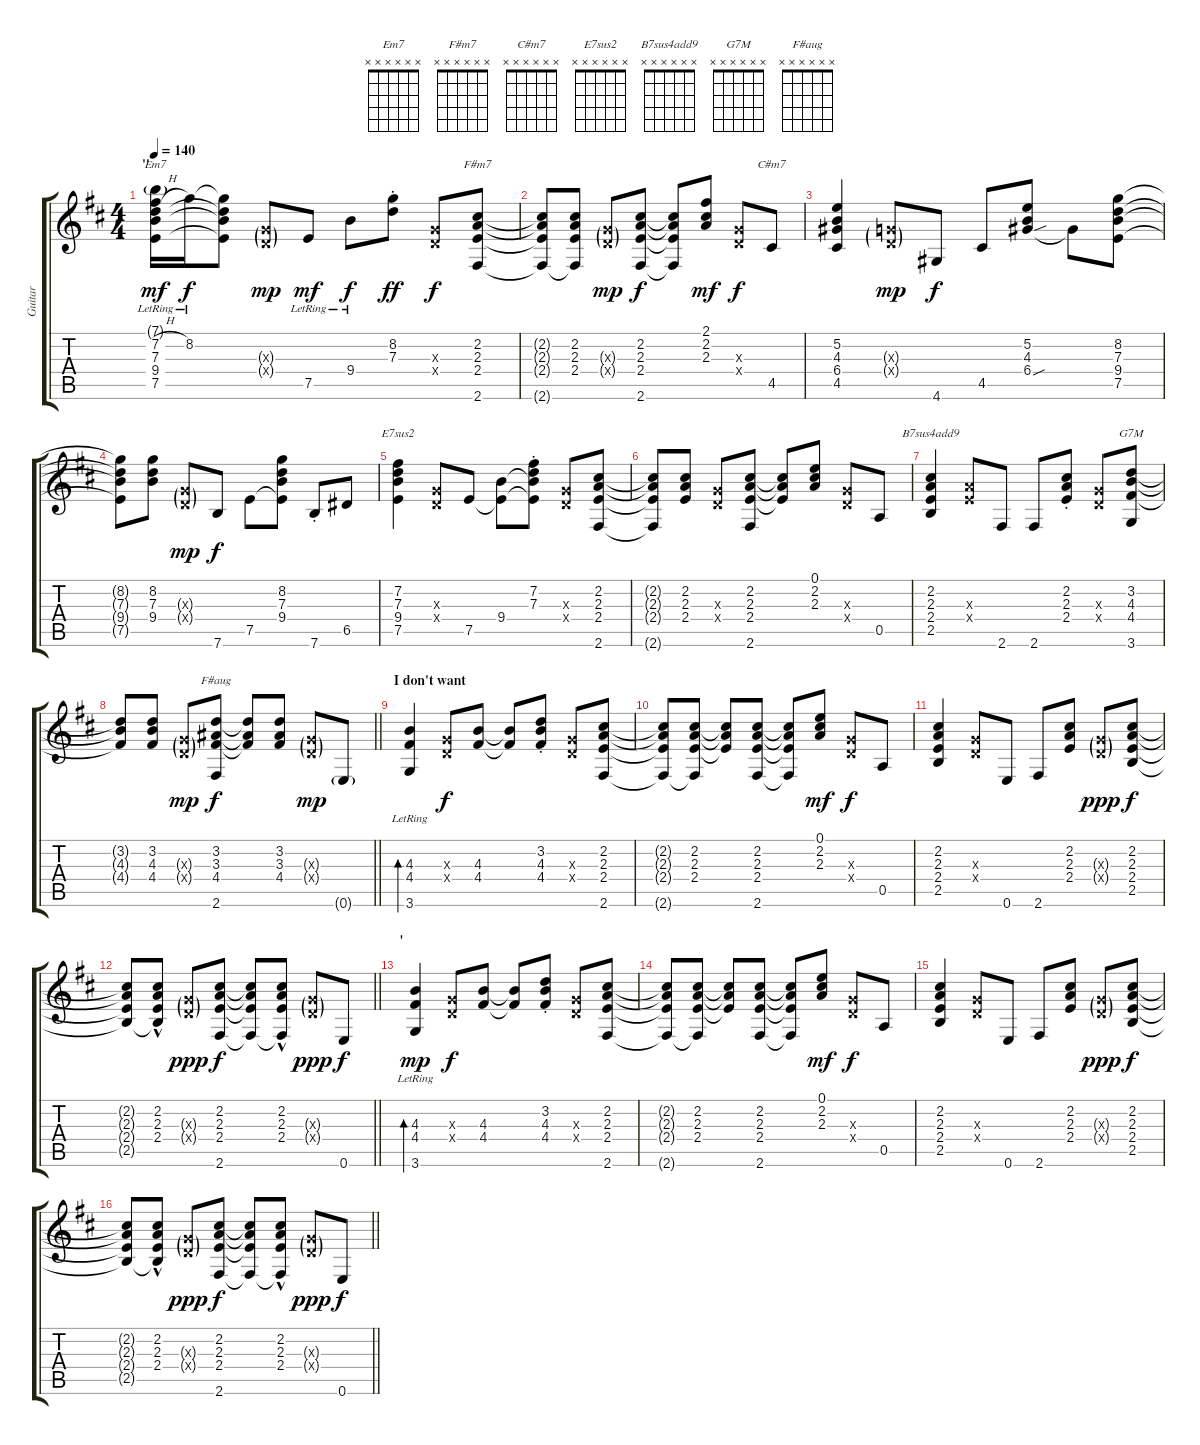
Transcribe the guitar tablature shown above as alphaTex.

\track ("Guitar" "Guitar") {instrument electricguitarjazz}
\staff {score tabs}
\tuning (E4 B3 G3 D3 A2 E2) {hide}
\chord ("Em7" x x x x x x)
\chord ("F#m7" x x x x x x)
\chord ("C#m7" x x x x x x)
\chord ("E7sus2" x x x x x x)
\chord ("B7sus4add9" x x x x x x)
\chord ("G7M" x x x x x x)
\chord ("F#aug" x x x x x x)
\ts (4 4)
\section ("" "''")
\tempo 140
\clef g2
\ks bminor
(7.1{g} 7.2{h} 7.3{lr} 9.4{lr} 7.5{lr}).16{ch "Em7" dy mf} 8.2{lr}.16{dy f} (8.2{t} 7.3{t} 9.4{t} 7.5{t}).8 (0.3{g x} 0.4{g x}).8{dy mp} 7.5{lr}.8{dy mf} 9.4{lr}.8{dy f} (8.2{st} 7.3{st}).8{dy ff} (0.3{x} 0.4{x}).8{dy f} (2.2 2.3 2.4 2.6).8{ch "F#m7"} |
(2.2{t} 2.3{t} 2.4{t} 2.6{t}).8 (2.2 2.3 2.4 2.6{t}).8 (0.3{g x} 0.4{g x}).8{dy mp} (2.2 2.3 2.4 2.6).8{dy f} (2.2{t} 2.3{t} 2.4{t} 2.6{t}).8 (2.1 2.2 2.3).8{dy mf} (0.3{x} 0.4{x}).8{dy f} 4.5.8{ch "C#m7"} |
(5.2 4.3 6.4 4.5).4 (0.3{g x} 0.4{g x}).8{dy mp} 4.6.8{dy f} 4.5.8 (5.2 4.3 6.4{sou}).8 6.4{t}.8 (8.2 7.3 9.4 7.5).8 |
(8.2{t} 7.3{t} 9.4{t} 7.5{t}).8 (8.2 7.3 9.4).8 (0.3{g x} 0.4{g x}).8{dy mp} 7.6.8{dy f} 7.5.8 (8.2 7.3 9.4 7.5{t}).8 7.6{st}.8 6.5.8 |
(7.2 7.3 9.4 7.5).4{ch "E7sus2"} (0.3{x} 0.4{x}).8 7.5.8 (9.4 7.5{t}).8 (7.2{st} 7.3{st} 9.4{t} 7.5{t}).8 (0.3{x} 0.4{x}).8 (2.2 2.3 2.4 2.6).8 |
(2.2{t} 2.3{t} 2.4{t} 2.6{t}).8 (2.2 2.3 2.4).8 (0.3{x} 0.4{x}).8 (2.2 2.3 2.4 2.6).8 (2.2{t} 2.3{t} 2.4{t}).8 (0.1 2.2 2.3).8 (0.3{x} 0.4{x}).8 0.5.8 |
(2.2 2.3 2.4 2.5).4{ch "B7sus4add9"} (2.3{x} 2.4{x}).8 2.6.8 2.6.8 (2.2{st} 2.3{st} 2.4{st}).8 (0.3{x} 0.4{x}).8 (3.2 4.3 4.4 3.6).8{ch "G7M"} |
\barLineRight lightlight
(3.2{t} 4.3{t} 4.4{t}).8 (3.2 4.3 4.4).8 (0.3{g x} 0.4{g x}).8{dy mp} (3.2 3.3 4.4 2.6).8{ch "F#aug" dy f} (3.2{t} 3.3{t} 4.4{t}).8 (3.2 3.3 4.4).8 (0.3{g x} 0.4{g x}).8{dy mp} 0.6{g}.8 |
\section ("" "I don't want")
(4.3 4.4 3.6{lr}).4{bd 120} (0.3{x} 0.4{x}).8{dy f} (4.3 4.4).8 (4.3{t} 4.4{t}).8 (3.2{st} 4.3{st} 4.4{st}).8 (0.3{x} 0.4{x}).8 (2.2 2.3 2.4 2.6).8 |
(2.2{t} 2.3{t} 2.4{t} 2.6{t}).8 (2.2 2.3 2.4 2.6{t}).8 (2.2{t} 2.3{t} 2.4{t}).8 (2.2 2.3 2.4 2.6).8 (2.2{t} 2.3{t} 2.4{t} 2.6{t}).8 (0.1 2.2 2.3).8{dy mf} (0.3{x} 0.4{x}).8{dy f} 0.5.8 |
(2.2 2.3 2.4 2.5).4 (0.3{x} 0.4{x}).8 0.6.8 2.6.8 (2.2 2.3 2.4).8 (0.3{g x} 0.4{g x}).8{dy ppp} (2.2 2.3 2.4 2.5).8{dy f} |
\barLineRight lightlight
(2.2{t} 2.3{t} 2.4{t} 2.5{t}).8 (2.2{hac} 2.3{hac} 2.4{hac} 2.5{t}).8 (0.3{g x} 0.4{g x}).8{dy ppp} (2.2 2.3 2.4 2.6).8{dy f} (2.2{t} 2.3{t} 2.4{t} 2.6{t}).8 (2.2{hac} 2.3{hac} 2.4{hac} 2.6{t}).8 (0.3{g x} 0.4{g x}).8{dy ppp} 0.6.8{dy f} |
\section ("" "'")
(4.3 4.4 3.6{lr}).4{bd 120 dy mp} (0.3{x} 0.4{x}).8{dy f} (4.3 4.4).8 (4.3{t} 4.4{t}).8 (3.2{st} 4.3{st} 4.4{st}).8 (0.3{x} 0.4{x}).8 (2.2 2.3 2.4 2.6).8 |
(2.2{t} 2.3{t} 2.4{t} 2.6{t}).8 (2.2 2.3 2.4 2.6{t}).8 (2.2{t} 2.3{t} 2.4{t}).8 (2.2 2.3 2.4 2.6).8 (2.2{t} 2.3{t} 2.4{t} 2.6{t}).8 (0.1 2.2 2.3).8{dy mf} (0.3{x} 0.4{x}).8{dy f} 0.5.8 |
(2.2 2.3 2.4 2.5).4 (0.3{x} 0.4{x}).8 0.6.8 2.6.8 (2.2 2.3 2.4).8 (0.3{g x} 0.4{g x}).8{dy ppp} (2.2 2.3 2.4 2.5).8{dy f} |
\barLineRight lightlight
(2.2{t} 2.3{t} 2.4{t} 2.5{t}).8 (2.2{hac} 2.3{hac} 2.4{hac} 2.5{t}).8 (0.3{g x} 0.4{g x}).8{dy ppp} (2.2 2.3 2.4 2.6).8{dy f} (2.2{t} 2.3{t} 2.4{t} 2.6{t}).8 (2.2{hac} 2.3{hac} 2.4{hac} 2.6{t}).8 (0.3{g x} 0.4{g x}).8{dy ppp} 0.6.8{dy f}
